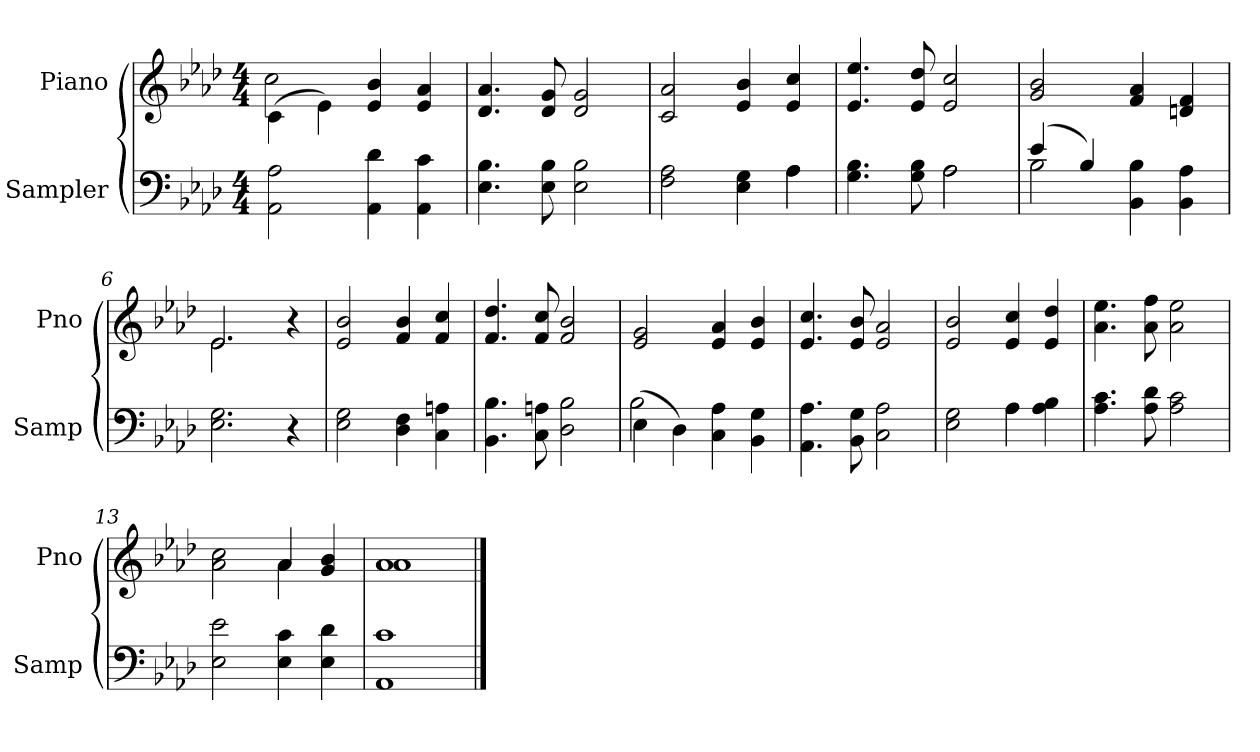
**kern	**kern
*part2	*part1
*staff2	*staff1
*I"Sampler	*I"Piano
*I'Samp	*I'Pno
*clefF4	*clefG2
*k[b-e-a-d-]	*k[b-e-a-d-]
*A-:	*A-:
*M4/4	*M4/4
=1	=1
*	*^
2AA- 2A-	(4c\	2cc
.	4e-\)	.
4AA- 4d-	4e- 4b-	2ryy
4AA- 4c	4e- 4a-	.
*	*v	*v
=2	=2
4.E- 4.B-	4.d- 4.a-
8E- 8B-	8d- 8g
2E- 2B-	2d- 2g
=3	=3
*^	*
2F 2A-	2.ryy	2c 2a-
4E- 4G	.	4e- 4b-
4A-\	4A-	4e- 4cc
=4	=4	=4
4.G 4.B-	2ryy	4.e- 4.ee-
8G 8B-	.	8e- 8dd-
2A-\	2A-	2e- 2cc
=5	=5	=5
(4e-/	2B-	2g 2b-
4B-/)	.	.
4BB- 4B-	2ryy	4f 4a-
4BB- 4A-	.	4dn 4f
*v	*v	*
=6	=6
*	*^
2.E- 2.G	2.e-/	2.e-
4r	4r	4ryy
*	*v	*v
=7	=7
2E- 2G	2e- 2b-
4D- 4F	4f 4b-
4C 4An	4f 4cc
=8	=8
4.BB- 4.B-	4.f 4.dd-
8C 8An	8f 8cc
2D- 2B-	2f 2b-
=9	=9
*^	*
(4E-\	2B-	2e- 2g
4D-\)	.	.
4C 4A-	2ryy	4e- 4a-
4BB- 4G	.	4e- 4b-
*v	*v	*
=10	=10
4.AA- 4.A-	4.e- 4.cc
8BB- 8G	8e- 8b-
2C 2A-	2e- 2a-
=11	=11
*^	*
2E- 2G	2ryy	2e- 2b-
4A-\	4A-	4e- 4cc
4A- 4B-	4ryy	4e- 4dd-
*v	*v	*
=12	=12
4.A- 4.c	4.a- 4.ee-
8A- 8d-	8a- 8ff
2A- 2c	2a- 2ee-
=13	=13
*	*^
2E- 2e-	2a- 2cc	2ryy
4E- 4c	4a-/	4a-
4E- 4d-	4g 4b-	4ryy
=14	=14	=14
1AA- 1c	1a-/	1a-
*	*v	*v
==	==
*-	*-
